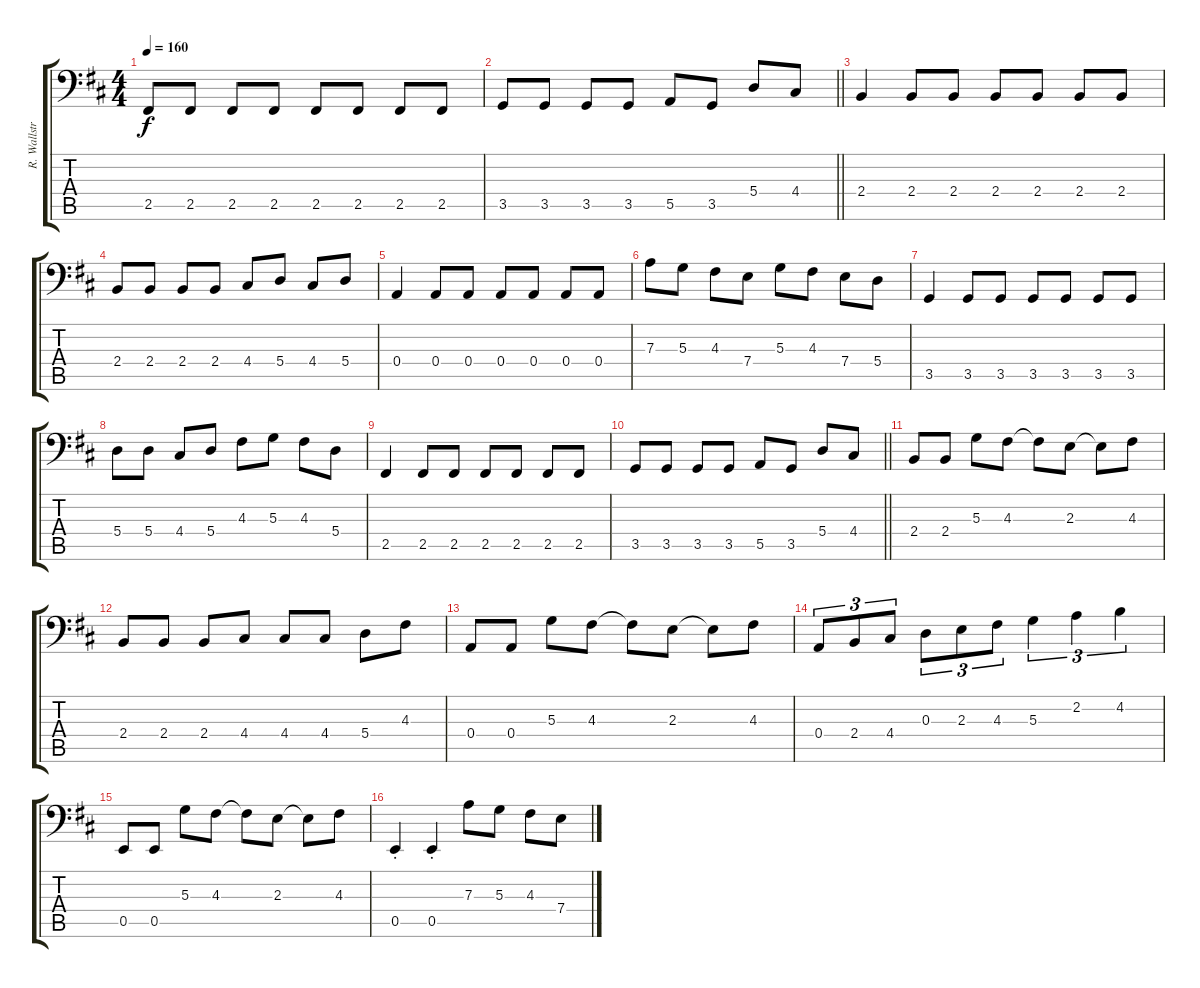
\track ("R. Wallström (Bass)" "R. Wallstr") {instrument electricbassfinger}
\staff {score tabs}
\tuning (C3 G2 D2 A1 E1 B0) {hide}
\ts (4 4)
\tempo 160
\clef f4
\ks bminor
2.5.8{dy f} 2.5.8 2.5.8 2.5.8 2.5.8 2.5.8 2.5.8 2.5.8 |
\barLineRight lightlight
3.5.8 3.5.8 3.5.8 3.5.8 5.5.8 3.5.8 5.4.8 4.4.8 |
2.4.4 2.4.8 2.4.8 2.4.8 2.4.8 2.4.8 2.4.8 |
2.4.8 2.4.8 2.4.8 2.4.8 4.4.8 5.4.8 4.4.8 5.4.8 |
0.4.4 0.4.8 0.4.8 0.4.8 0.4.8 0.4.8 0.4.8 |
7.3.8 5.3.8 4.3.8 7.4.8 5.3.8 4.3.8 7.4.8 5.4.8 |
3.5.4 3.5.8 3.5.8 3.5.8 3.5.8 3.5.8 3.5.8 |
5.4.8 5.4.8 4.4.8 5.4.8 4.3.8 5.3.8 4.3.8 5.4.8 |
2.5.4 2.5.8 2.5.8 2.5.8 2.5.8 2.5.8 2.5.8 |
\barLineRight lightlight
3.5.8 3.5.8 3.5.8 3.5.8 5.5.8 3.5.8 5.4.8 4.4.8 |
2.4.8 2.4.8 5.3.8 4.3.8 4.3{t}.8 2.3.8 2.3{t}.8 4.3.8 |
2.4.8 2.4.8 2.4.8 4.4.8 4.4.8 4.4.8 5.4.8 4.3.8 |
0.4.8 0.4.8 5.3.8 4.3.8 4.3{t}.8 2.3.8 2.3{t}.8 4.3.8 |
0.4.8{tu (3 2)} 2.4.8{tu (3 2)} 4.4.8{tu (3 2)} 0.3.8{tu (3 2)} 2.3.8{tu (3 2)} 4.3.8{tu (3 2)} 5.3.4{tu (3 2)} 2.2.4{tu (3 2)} 4.2.4{tu (3 2)} |
0.5.8 0.5.8 5.3.8 4.3.8 4.3{t}.8 2.3.8 2.3{t}.8 4.3.8 |
0.5{st}.4 0.5{st}.4 7.3.8 5.3.8 4.3.8 7.4.8
